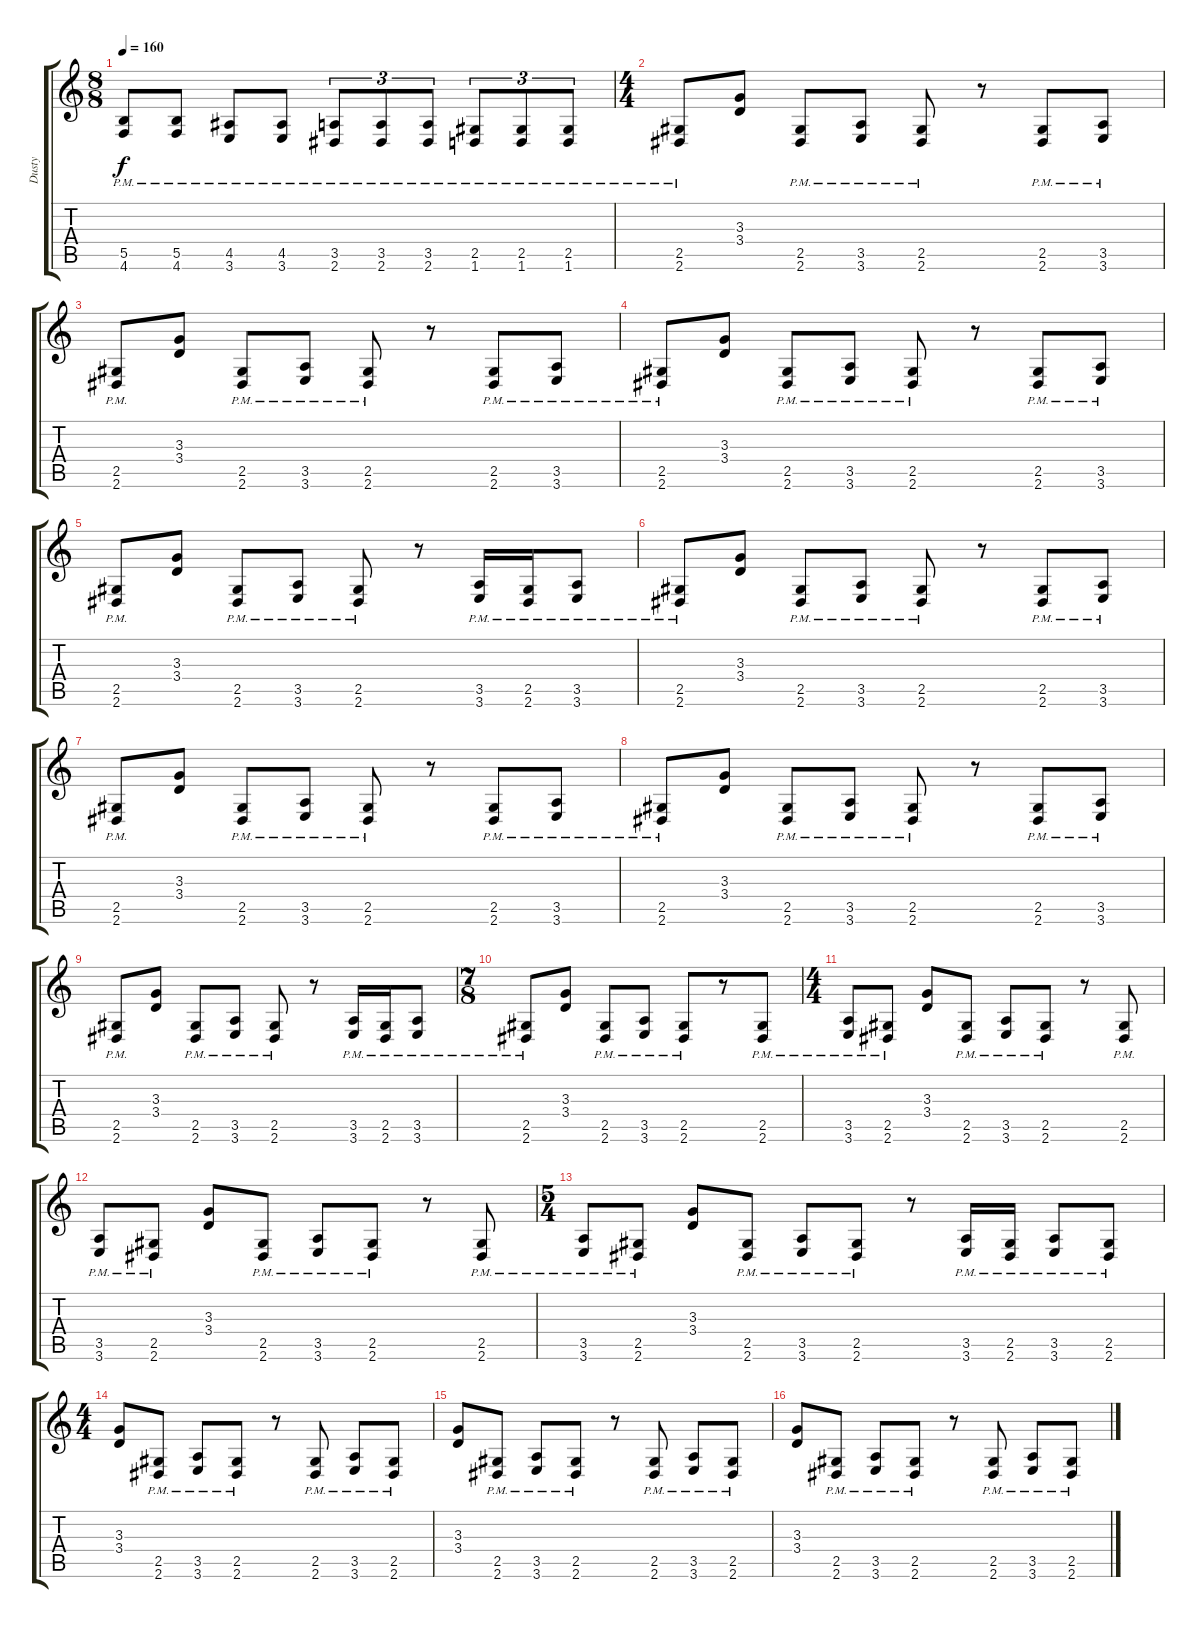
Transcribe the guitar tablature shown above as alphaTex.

\track ("Dusty" "Dusty") {instrument distortionguitar}
\staff {score tabs}
\tuning (Db4 Ab3 E3 B2 Gb2 Db2) {hide}
\ts (8 8)
\tempo 160
\clef g2
\ks c
(5.5{pm} 4.6{pm}).8{dy f} (5.5{pm} 4.6{pm}).8{beam split} (4.5{pm} 3.6{pm}).8{beam merge} (4.5{pm} 3.6{pm}).8{beam split} (3.5{pm} 2.6{pm}).8{tu (3 2)} (3.5{pm} 2.6{pm}).8{tu (3 2) beam merge} (3.5{pm} 2.6{pm}).8{tu (3 2) beam split} (2.5{pm} 1.6{pm}).8{tu (3 2)} (2.5{pm} 1.6{pm}).8{tu (3 2) beam merge} (2.5{pm} 1.6{pm}).8{tu (3 2)} |
\ts (4 4)
(2.5{pm} 2.6{pm}).8 (3.3 3.4).8 (2.5{pm} 2.6{pm}).8 (3.5{pm} 3.6{pm}).8 (2.5{pm} 2.6{pm}).8 r.8 (2.5{pm} 2.6{pm}).8 (3.5{pm} 3.6{pm}).8 |
(2.5{pm} 2.6{pm}).8 (3.3 3.4).8 (2.5{pm} 2.6{pm}).8 (3.5{pm} 3.6{pm}).8 (2.5{pm} 2.6{pm}).8 r.8 (2.5{pm} 2.6{pm}).8 (3.5{pm} 3.6{pm}).8 |
(2.5{pm} 2.6{pm}).8 (3.3 3.4).8 (2.5{pm} 2.6{pm}).8 (3.5{pm} 3.6{pm}).8 (2.5{pm} 2.6{pm}).8 r.8 (2.5{pm} 2.6{pm}).8 (3.5{pm} 3.6{pm}).8 |
(2.5{pm} 2.6{pm}).8 (3.3 3.4).8 (2.5{pm} 2.6{pm}).8 (3.5{pm} 3.6{pm}).8 (2.5{pm} 2.6{pm}).8 r.8 (3.5{pm} 3.6{pm}).16 (2.5{pm} 2.6{pm}).16 (3.5{pm} 3.6{pm}).8 |
(2.5{pm} 2.6{pm}).8 (3.3 3.4).8 (2.5{pm} 2.6{pm}).8 (3.5{pm} 3.6{pm}).8 (2.5{pm} 2.6{pm}).8 r.8 (2.5{pm} 2.6{pm}).8 (3.5{pm} 3.6{pm}).8 |
(2.5{pm} 2.6{pm}).8 (3.3 3.4).8 (2.5{pm} 2.6{pm}).8 (3.5{pm} 3.6{pm}).8 (2.5{pm} 2.6{pm}).8 r.8 (2.5{pm} 2.6{pm}).8 (3.5{pm} 3.6{pm}).8 |
(2.5{pm} 2.6{pm}).8 (3.3 3.4).8 (2.5{pm} 2.6{pm}).8 (3.5{pm} 3.6{pm}).8 (2.5{pm} 2.6{pm}).8 r.8 (2.5{pm} 2.6{pm}).8 (3.5{pm} 3.6{pm}).8 |
(2.5{pm} 2.6{pm}).8 (3.3 3.4).8 (2.5{pm} 2.6{pm}).8 (3.5{pm} 3.6{pm}).8 (2.5{pm} 2.6{pm}).8 r.8 (3.5{pm} 3.6{pm}).16 (2.5{pm} 2.6{pm}).16 (3.5{pm} 3.6{pm}).8 |
\ts (7 8)
(2.5{pm} 2.6{pm}).8 (3.3 3.4).8{beam split} (2.5{pm} 2.6{pm}).8{beam merge} (3.5{pm} 3.6{pm}).8{beam split} (2.5{pm} 2.6{pm}).8 r.8 (2.5{pm} 2.6{pm}).8 |
\ts (4 4)
(3.5{pm} 3.6{pm}).8 (2.5{pm} 2.6{pm}).8 (3.3 3.4).8 (2.5{pm} 2.6{pm}).8 (3.5{pm} 3.6{pm}).8 (2.5{pm} 2.6{pm}).8 r.8 (2.5{pm} 2.6{pm}).8 |
(3.5{pm} 3.6{pm}).8 (2.5{pm} 2.6{pm}).8 (3.3 3.4).8 (2.5{pm} 2.6{pm}).8 (3.5{pm} 3.6{pm}).8 (2.5{pm} 2.6{pm}).8 r.8 (2.5{pm} 2.6{pm}).8 |
\ts (5 4)
(3.5{pm} 3.6{pm}).8 (2.5{pm} 2.6{pm}).8{beam split} (3.3 3.4).8 (2.5{pm} 2.6{pm}).8{beam split} (3.5{pm} 3.6{pm}).8 (2.5{pm} 2.6{pm}).8 r.8 (3.5{pm} 3.6{pm}).16 (2.5{pm} 2.6{pm}).16 (3.5{pm} 3.6{pm}).8 (2.5{pm} 2.6{pm}).8 |
\ts (4 4)
(3.3 3.4).8 (2.5{pm} 2.6{pm}).8 (3.5{pm} 3.6{pm}).8 (2.5{pm} 2.6{pm}).8 r.8 (2.5{pm} 2.6{pm}).8 (3.5{pm} 3.6{pm}).8 (2.5{pm} 2.6{pm}).8 |
(3.3 3.4).8 (2.5{pm} 2.6{pm}).8 (3.5{pm} 3.6{pm}).8 (2.5{pm} 2.6{pm}).8 r.8 (2.5{pm} 2.6{pm}).8 (3.5{pm} 3.6{pm}).8 (2.5{pm} 2.6{pm}).8 |
(3.3 3.4).8 (2.5{pm} 2.6{pm}).8 (3.5{pm} 3.6{pm}).8 (2.5{pm} 2.6{pm}).8 r.8 (2.5{pm} 2.6{pm}).8 (3.5{pm} 3.6{pm}).8 (2.5{pm} 2.6{pm}).8
